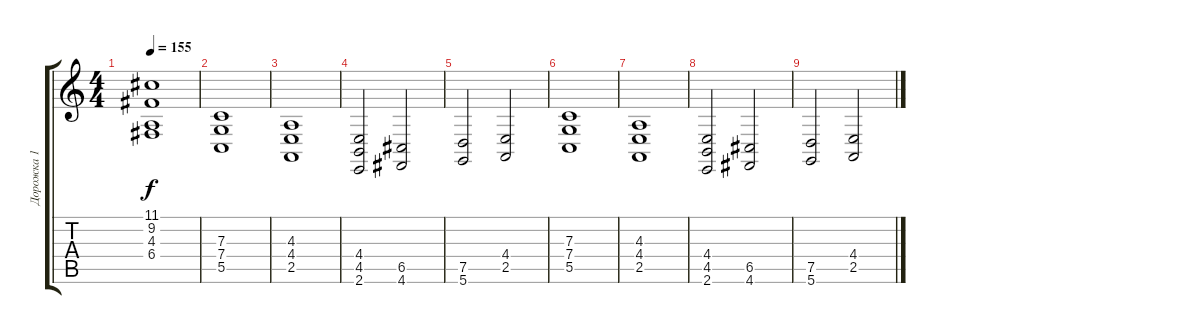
\track ("Дорожка 1" "Дорожка 1") {instrument acousticgrandpiano}
\staff {score tabs}
\tuning (D4 A3 F3 C3 G2 D2) {hide}
\ts (4 4)
\tempo 155
\clef g2
\ks c
(11.1 9.2 4.3 6.4).1{dy f} |
(7.3 7.4 5.5).1 |
(4.3 4.4 2.5).1 |
(4.4 4.5 2.6).2 (6.5 4.6).2 |
(7.5 5.6).2 (4.4 2.5).2 |
(7.3 7.4 5.5).1 |
(4.3 4.4 2.5).1 |
(4.4 4.5 2.6).2 (6.5 4.6).2 |
(7.5 5.6).2 (4.4 2.5).2
